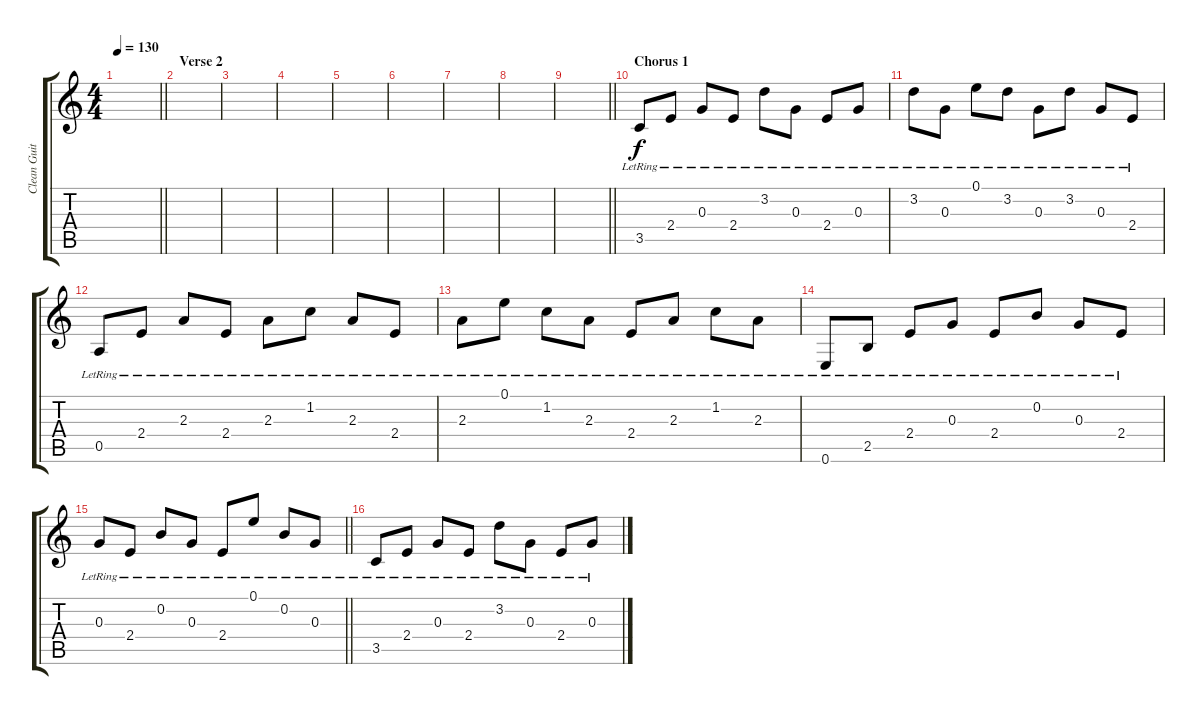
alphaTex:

\track ("Clean Guitar" "Clean Guit") {instrument electricguitarclean}
\staff {score tabs}
\tuning (E4 B3 G3 D3 A2 E2) {hide}
\ts (4 4)
\tempo 130
\clef g2
\barLineRight lightlight
\ks c
|
\section ("" "Verse 2")
|
|
|
|
|
|
|
\barLineRight lightlight
|
\section ("" "Chorus 1")
3.5{lr}.8 2.4{lr}.8 0.3{lr}.8 2.4{lr}.8 3.2{lr}.8 0.3{lr}.8 2.4{lr}.8 0.3{lr}.8 |
3.2{lr}.8 0.3{lr}.8 0.1{lr}.8 3.2{lr}.8 0.3{lr}.8 3.2{lr}.8 0.3{lr}.8 2.4{lr}.8 |
0.5{lr}.8 2.4{lr}.8 2.3{lr}.8 2.4{lr}.8 2.3{lr}.8 1.2{lr}.8 2.3{lr}.8 2.4{lr}.8 |
2.3{lr}.8 0.1{lr}.8 1.2{lr}.8 2.3{lr}.8 2.4{lr}.8 2.3{lr}.8 1.2{lr}.8 2.3{lr}.8 |
0.6{lr}.8 2.5{lr}.8 2.4{lr}.8 0.3{lr}.8 2.4{lr}.8 0.2{lr}.8 0.3{lr}.8 2.4{lr}.8 |
\barLineRight lightlight
0.3{lr}.8 2.4{lr}.8 0.2{lr}.8 0.3{lr}.8 2.4{lr}.8 0.1{lr}.8 0.2{lr}.8 0.3{lr}.8 |
3.5{lr}.8 2.4{lr}.8 0.3{lr}.8 2.4{lr}.8 3.2{lr}.8 0.3{lr}.8 2.4{lr}.8 0.3{lr}.8
